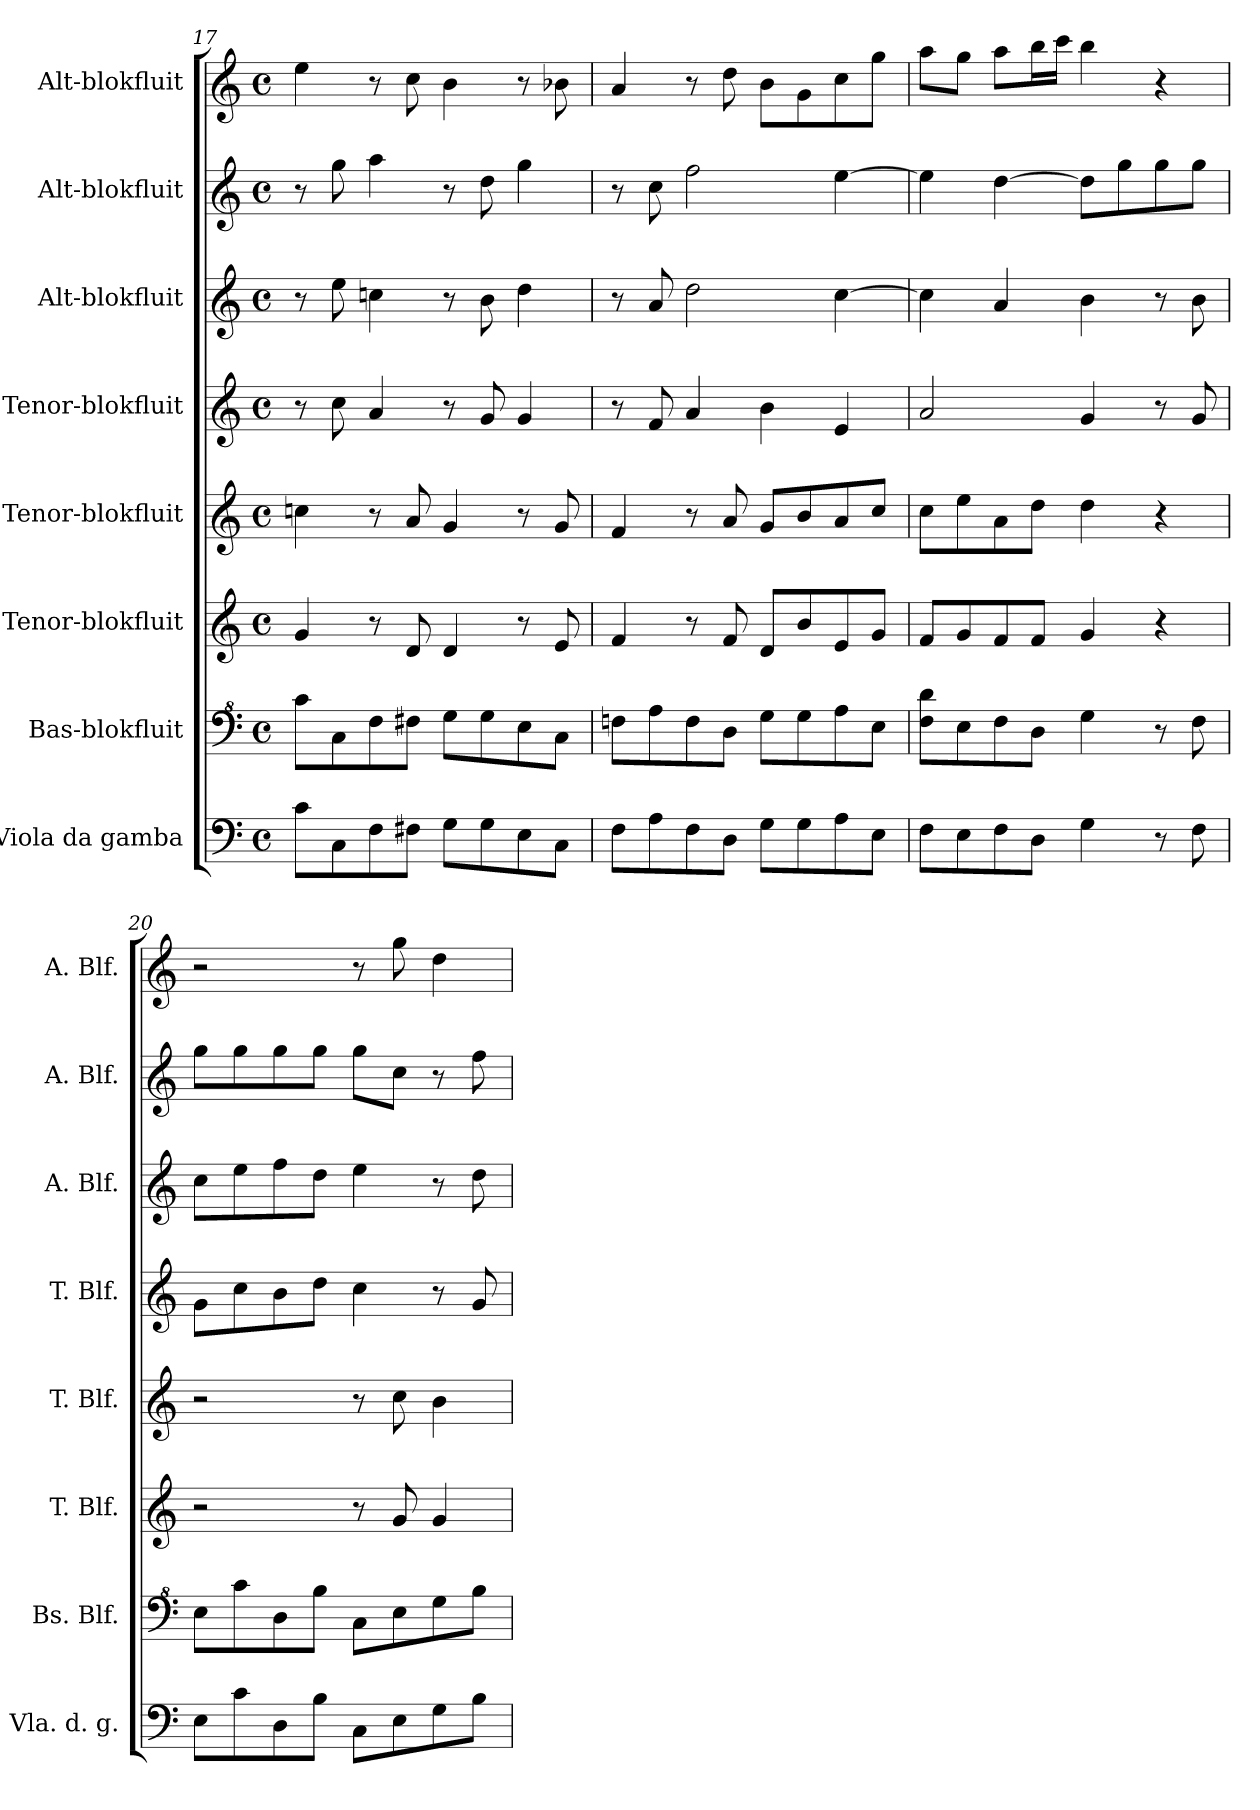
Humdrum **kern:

**kern	**kern	**kern	**kern	**kern	**kern	**kern	**kern
*part8	*part7	*part6	*part5	*part4	*part3	*part2	*part1
*staff8	*staff7	*staff6	*staff5	*staff4	*staff3	*staff2	*staff1
*I"Viola da gamba	*I"Bas-blokfluit	*I"Tenor-blokfluit	*I"Tenor-blokfluit	*I"Tenor-blokfluit	*I"Alt-blokfluit	*I"Alt-blokfluit	*I"Alt-blokfluit
*I'Vla. d. g.	*I'Bs. Blf.	*I'T. Blf.	*I'T. Blf.	*I'T. Blf.	*I'A. Blf.	*I'A. Blf.	*I'A. Blf.
*clefF4	*clefF^4	*clefG2	*clefG2	*clefG2	*clefG2	*clefG2	*clefG2
*k[]	*k[]	*k[]	*k[]	*k[]	*k[]	*k[]	*k[]
*M4/4	*M4/4	*M4/4	*M4/4	*M4/4	*M4/4	*M4/4	*M4/4
*met(c)	*met(c)	*met(c)	*met(c)	*met(c)	*met(c)	*met(c)	*met(c)
=17	=17	=17	=17	=17	=17	=17	=17
8c\L	8cc\L	4g/	4ccn\	8r	8r	8r	4ee\
8C\	8c\	.	.	8cc\	8ee\	8gg\	.
8F\	8f\	8r	8r	4a/	4ccn\	4aa\	8r
8F#X\J	8f#X\J	8d/	8a/	.	.	.	8cc\
8G\L	8g\L	4d/	4g/	8r	8r	8r	4b\
8G\	8g\	.	.	8g/	8b\	8dd\	.
8E\	8e\	8r	8r	4g/	4dd\	4gg\	8r
8C\J	8c\J	8e/	8g/	.	.	.	8b-X\
=18	=18	=18	=18	=18	=18	=18	=18
8F\L	8fn\L	4f/	4f/	8r	8r	8r	4a/
8A\	8a\	.	.	8f/	8a/	8cc\	.
8F\	8f\	8r	8r	4a/	2dd\	2ff\	8r
8D\J	8d\J	8f/	8a/	.	.	.	8dd\
8G\L	8g\L	8d/L	8g/L	4b\	.	.	8b\L
8G\	8g\	8b/	8b/	.	.	.	8g\
8A\	8a\	8e/	8a/	4e/	[4cc\	[4ee\	8cc\
8E\J	8e\J	8g/J	8cc/J	.	.	.	8gg\J
=19	=19	=19	=19	=19	=19	=19	=19
8F\L	8f\ 8dd\L	8f/L	8cc\L	2a/	4cc\]	4ee\]	8aa\L
8E\	8e\	8g/	8ee\	.	.	.	8gg\J
8F\	8f\	8f/	8a\	.	4a/	[4dd\	8aa\L
8D\J	8d\J	8f/J	8dd\J	.	.	.	16bb\L
.	.	.	.	.	.	.	16ccc\JJ
4G\	4g\	4g/	4dd\	4g/	4b\	8dd\L]	4bb\
.	.	.	.	.	.	8gg\	.
8r	8r	4r	4r	8r	8r	8gg\	4r
8F\	8f\	.	.	8g/	8b\	8gg\J	.
!!LO:PB:g=z
=20	=20	=20	=20	=20	=20	=20	=20
8E\L	8e\L	2r	2r	8g\L	8cc\L	8gg\L	2r
8c\	8cc\	.	.	8cc\	8ee\	8gg\	.
8D\	8d\	.	.	8b\	8ff\	8gg\	.
8B\J	8b\J	.	.	8dd\J	8dd\J	8gg\J	.
8C\L	8c\L	8r	8r	4cc\	4ee\	8gg\L	8r
8E\	8e\	8g/	8cc\	.	.	8cc\J	8gg\
8G\	8g\	4g/	4b\	8r	8r	8r	4dd\
8B\J	8b\J	.	.	8g/	8dd\	8ff\	.
=	=	=	=	=	=	=	=
*-	*-	*-	*-	*-	*-	*-	*-
